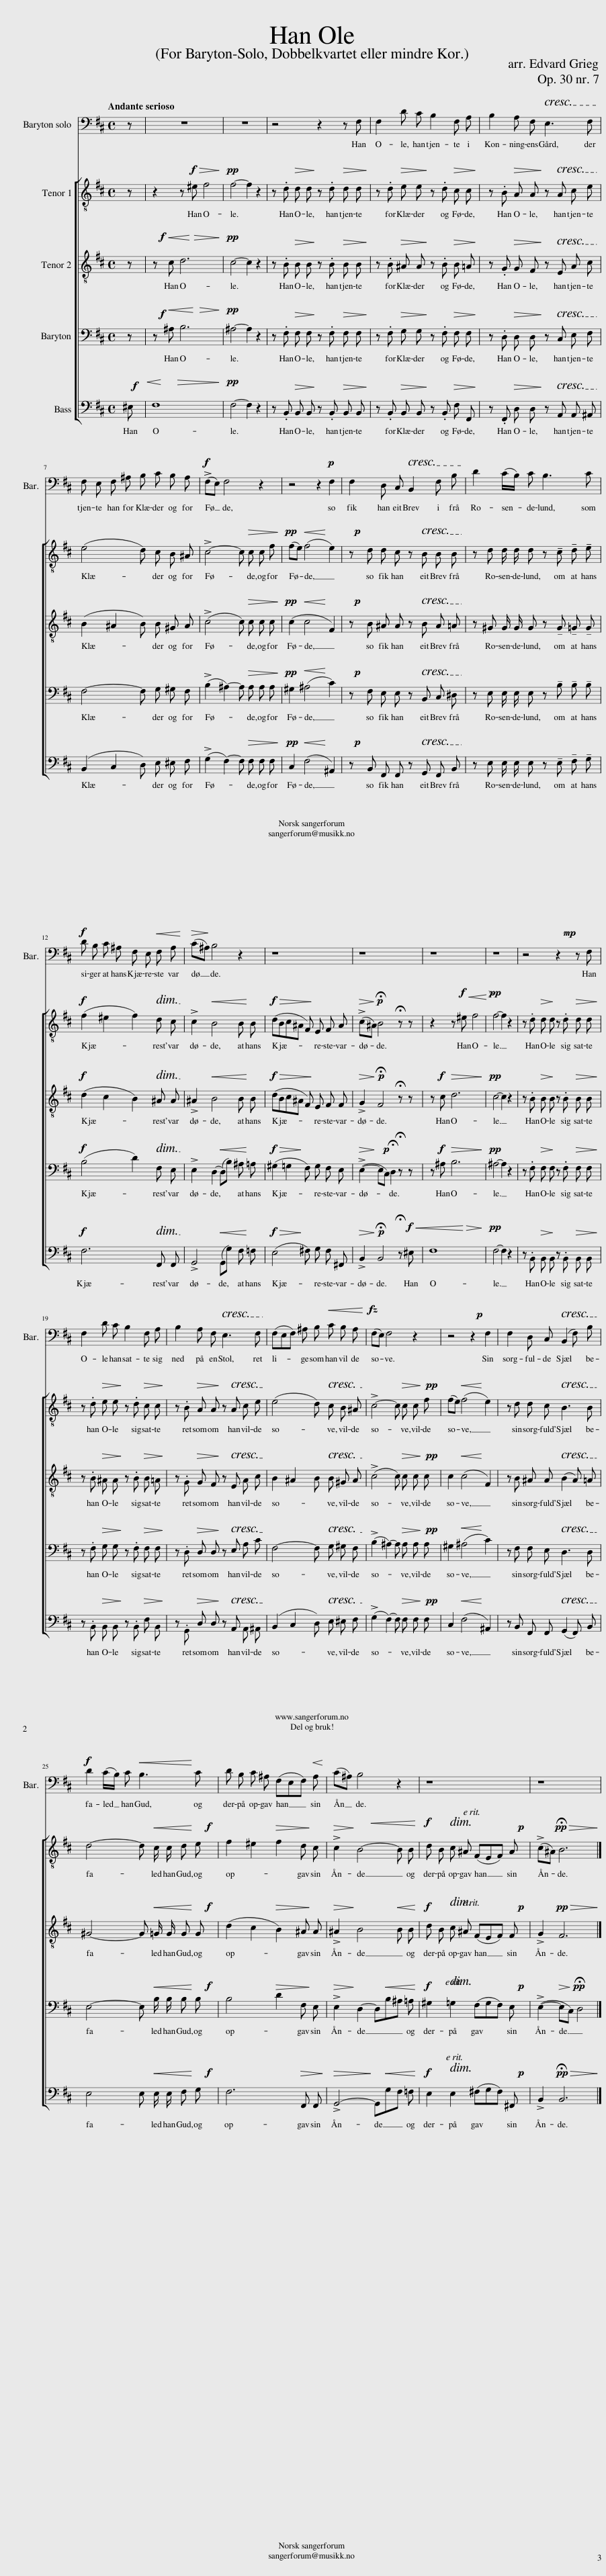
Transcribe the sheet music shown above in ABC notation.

X:1
%%score 1 [ 2 3 4 5 ]
L:1/8
Q:1/4=92
M:4/4
I:linebreak $
K:D
V:1 bass
V:2 treble-8
V:3 treble-8
V:4 bass
V:5 bass
V:1
 z | z8 | z8 | z4 z2 z F, | F,2 D C B,2 F, A, | %5
 B,2 A, F, E,3 F, |$ F, E, F, ^A, B, C B, A, |!f! (!>!F,E,) F,4 z2 | z4 z2!p! F,2 | F,2 D, C, B,,2 F, B, | %10
 D2 (C/B,/) C B,3 C |$!f! D B, C ^A, F, E,!<(! F, A,!<)! |!>(! (C^A,)!>)! B,4 z2 | z8 | z8 | %15
 z8 | z8 | z4 z2 z F,!mp! |$ F,2 D C B,2 F, A, | B,2 A, F, E,3 F, | %20
 (F,E,F,) ^A, B,!<(! C B, A,!<)! | (F,E,) F,4 z2 | z4 z2 F,2!p! | F,2 D, C, (B,,2 F,) B, |$!f! D2 (C/B,/) C!<(! B,3!<)! C | %25
 D B, C ^A, (F,E,F,)!<(! A,!<)! | (C^A,) B,4 z2 | z8 | z8 | %29
V:2
 z | z2 z!f!!>(! ^e f4!>)! |!pp! f4- f2 z2 | z .d!>(! d d!>)! z .d!>(! d d!>)! | z .d!>(! e e!>)! z .d!>(! c c!>)! | %5
 z .B!>(! A A!>)! z A c e |$ (e4 d) c B ^A | !>!c4- c!>(! c c f!>)! |!pp! (fe)!<(! (f4!<)! e2) | z d d c z B B B!p! | %10
 z d d/ d/ d z !tenuto!c !tenuto!d !tenuto!e |$!f! (f2 ^e2 f2) d c | !>!c2!<(! B4 B!<)! B |!f!!>(! (dBc^A F)!>)! E F A |!>(! (!>!c^A)!>)!!p! !fermata!B4 !fermata!z z | %15
 z2 z!f!!<(! ^e!<)!!>(! f4!>)! |!pp! f4- f2 z2 | z .d!>(! d d!>)! z .d!>(! d d!>)! |$ z .d!>(! e e!>)! z .d!>(! c c!>)! | z .B!>(! A A!>)! z A c e | %20
 (e4 d) c B ^A | !>!c4- c!>(! c c!>)! f!pp! | (fe)!<(! (f4!<)! e2) | z d d c B3 B |$ d4- d!<(! c/ c/ d!<)! e!f! | %25
 f2 ^e2!>(! f2 d!>)! c |!>(! !>!c2!>)! B4-!<(! B B!<)! |!f! d B c ^A (FEF) A!p! | (!>!c^A)!pp!!>(! !fermata!B6!>)! | %29
V:3
 z | z!<(! c!<)!!>(! d6!>)!!f! |!pp! c4- c2 z2 | z .B!>(! B B!>)! z .B!>(! B B!>)! | z .B!>(! ^A A!>)! z .B!>(! B =A!>)! | %5
 z .G!>(! G F!>)! z E A c |$ (B2 ^A2 B) B ^G A | (!>!c4 c)!>(! c c c!>)! |!pp! (c2!<(! c4!<)! F2) | z B ^A A z B A =A!p! | %10
 z ^G G/ G/ G z !tenuto!G !tenuto!=G !tenuto!G |$!f! (d2 c2 B2) ^A A | !>!^A2!<(! B4 B!<)! B |!f!!>(! (dBc^A F)!>)! E F F |!>(! !>!G2!>)!!p! !fermata!F4 !fermata!z z | %15
 z!f! c!>(! d6!>)! |!pp! c4- c2 z2 | z .B!>(! B B!>)! z .B!>(! B B!>)! |$ z .B!>(! ^A A!>)! z .B!>(! B =A!>)! | z .G!>(! G F!>)! z E A c | %20
 B2 ^A2 B B ^G A | (!>!c4 c)!>(! c c!>)! c!pp! | c2!<(! (c4!<)! F2) | z B ^A A (B2 A) =A |$ ^G4- G!<(! =G/ G/ G!<)! G!f! | %25
 (d2 c2!>(! B2) ^A!>)! A |!>(! !>!^A2!>)! B4!<(! B B!<)! |!f! d B c ^A (FEF) F!p! | !>!G2!pp!!>(! F6!>)! | %29
V:4
 z | z ^A,!<)!!<(!!>(! B,6!>)!!f! |!pp! ^A,4- A,2 z2 | z .F,!>(! F, F,!>)! z .F,!>(! F, F,!>)! | z .F,!>(! G, G,!>)! z .F,!>(! F, F,!>)! | %5
 z .D,!>(! D, D,!>)! z C, E, F, |$ F,4- F, G, ^G, F, | (!>!B,2 ^A,2-) A,!>(! A, A, A,!>)! |!pp! ^G,2!<(! (^A,4!<)! C2) | z F, E, E, z B,, C, ^D,!p! | %10
 z E, E,/ E,/ E, z !tenuto!B, !tenuto!B, !tenuto!B, |$!f! (B,4 D2) F, E, | !>!E,2 D,2-!<(! (D,B,) ^A,!<)! =A, |!f!!>(! (^G,2 =G,2!>)! F,) G, F, E, |!>(! (!>!E,2-!>)! E,!p!C,) !fermata!D,2 !fermata!z z | %15
 z!f! ^A,!>(! B,6!>)! |!pp! ^A,4- A,2 z2 | z .F,!>(! F, F,!>)! z .F,!>(! F, F,!>)! |$ z .F,!>(! G, G,!>)! z .F,!>(! F, F,!>)! | z .D,!>(! D, D,!>)! z E, A, C | %20
 F,4- F, G, ^G, F, | (!>!B,2 ^A,2-) A,!>(! A, A,!>)! A,!pp! | ^G,2!<(! (^A,4!<)! C2) | z F, F, E, D,3 D, |$ E,4- E,!<(! B,/ B,/ B,!<)! B,!f! | %25
 B,4!>(! D2 F,!>)! E, |!>(! !>!E,2!>)! D,2- D,!<(!B,^A, =A,!<)! |!f! ^G,2 =G,2 (F,G,F,) E,!p! | (!>!E,2-!>(! E,C,)!>)!!pp! !fermata!D,4 | %29
V:5
!<(! ^E,!<)!!f! |!>(! F,8!>)! |!pp! F,4- F,2 z2 | z .B,,!>(! B,, B,,!>)! z .B,,!>(! B,, B,,!>)! | z .B,,!>(! B,, B,,!>)! z .B,,!>(! F, F,,!>)! | %5
 z .F,,!>(! D, D,!>)! z A,, A,, ^A,, |$ (B,,2 C,2 D,) E, ^E, F, | (!>!G,2 F,2-) F,!>(! F, F, F,!>)! |!pp! C,2!<(! (F,4!<)! ^A,,2) | z B,, F,, F,, z G,, F,, B,,!p! | %10
 z E, E,/ E,/ E, z !tenuto!E, !tenuto!F, !tenuto!G, |$!f! F,6 F,, F,, | !>!G,,4!<(! (G,,G,) F,!<)! =F, |!f!!>(! (E,4!>)! ^F,) G, F, ^F,, |!>(! !>!B,,2!>)!!p! !fermata!B,,4 !fermata!z!f!!<(! ^E,!<)! | %15
!>(! F,8!>)! |!pp! F,4- F,2 z2 | z .B,,!>(! B,, B,,!>)! z .B,,!>(! B,, B,,!>)! |$ z .B,,!>(! B,, B,,!>)! z .B,,!>(! F, B,,!>)! | z .G,,!>(! D, D,!>)! z A,, A,, ^A,, | %20
 (B,,2 C,2 D,) E, ^E, F, | (!>!G,2 F,2-) F,!>(! F, F,!>)! F,!pp! | C,2!<(! (F,4!<)! ^A,,2) | z B,, F,, F,, (G,,2 F,,) B,, |$ E,4 E,!<(! E,/ E,/ F,!<)! G,!f! | %25
 F,6!>(! F,, F,,!>)! |!>(! !>!G,,4-!>)! G,,!<(!G,F, =F,!<)! |!f! E,2 E,2 (^F,G,F,) ^F,,!p! | !>!B,,2!pp!!>(! !fermata!B,,6!>)! | %29
